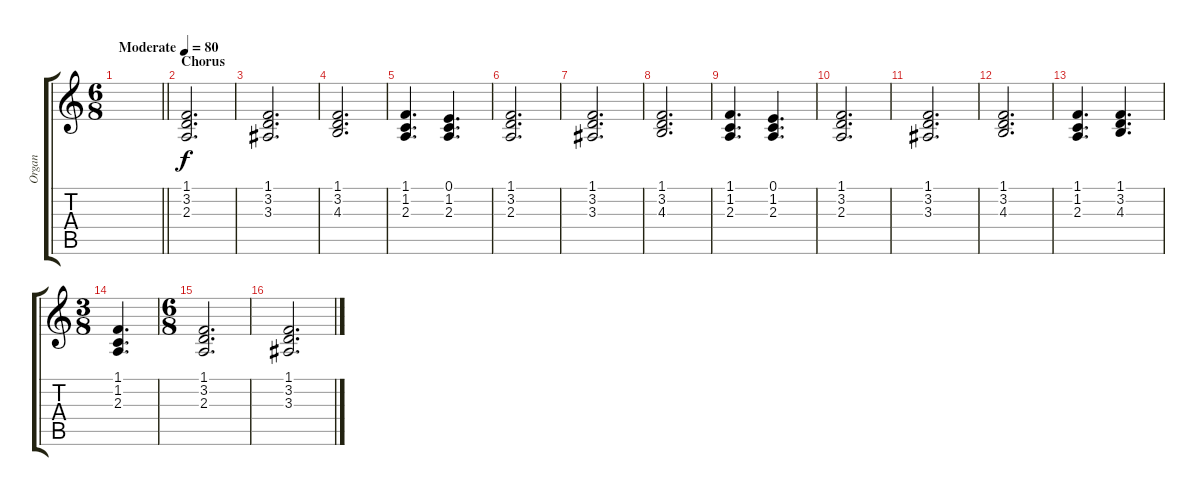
\track ("Organ" "Organ") {instrument drawbarorgan}
\staff {score tabs}
\tuning (E4 B3 G3 D3 A2 E2) {hide}
\ts (6 8)
\tempo (80 "Moderate")
\clef g2
\barLineRight lightlight
\ks c
|
\section ("" "Chorus")
(1.1 3.2 2.3).2{d} |
(1.1 3.2 3.3).2{d} |
(1.1 3.2 4.3).2{d} |
(1.1 1.2 2.3).4{d} (0.1 1.2 2.3).4{d} |
(1.1 3.2 2.3).2{d} |
(1.1 3.2 3.3).2{d} |
(1.1 3.2 4.3).2{d} |
(1.1 1.2 2.3).4{d} (0.1 1.2 2.3).4{d} |
(1.1 3.2 2.3).2{d} |
(1.1 3.2 3.3).2{d} |
(1.1 3.2 4.3).2{d} |
(1.1 1.2 2.3).4{d} (1.1 3.2 4.3).4{d} |
\ts (3 8)
(1.1 1.2 2.3).4{d} |
\ts (6 8)
(1.1 3.2 2.3).2{d} |
(1.1 3.2 3.3).2{d}
